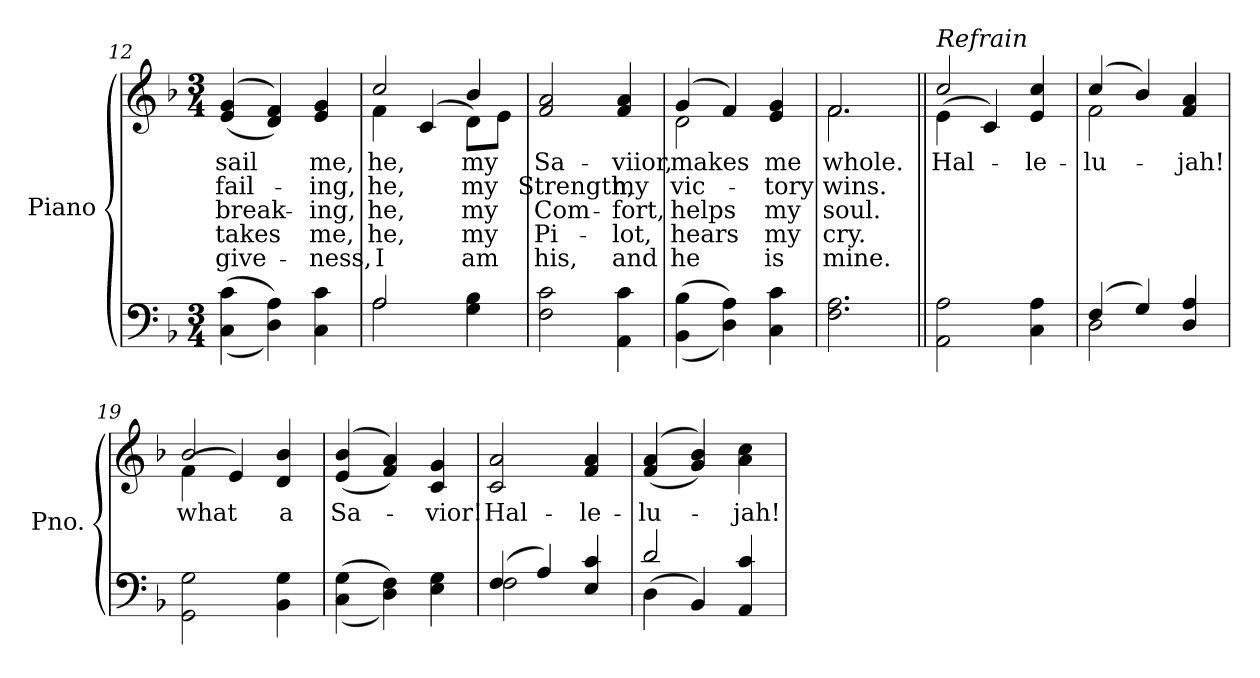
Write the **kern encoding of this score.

**kern	**kern	**text	**text	**text	**text	**text
*part2	*part1	*part1	*part1	*part1	*part1	*part1
*staff2	*staff1	*staff1	*staff1	*staff1	*staff1	*staff1
*I"Piano	*I"Piano	*	*	*	*	*
*I'Pno.	*I'Pno.	*	*	*	*	*
!!LO:LB:g=z
*clefF4	*clefG2	*	*	*	*	*
*k[b-]	*k[b-]	*	*	*	*	*
*F:	*F:	*	*	*	*	*
*M3/4	*M3/4	*	*	*	*	*
=12	=12	=12	=12	=12	=12	=12
!	!	!LO:LY:b:color=#000000	!LO:LY:b:color=#000000	!LO:LY:b:color=#000000	!LO:LY:b:color=#000000	!LO:LY:b:color=#000000
((4Ci\ 4ci	((4ei/ 4gi	-sail	fail-	-break-	-takes	give-
4Di\ 4Ai))	4di/ 4fi))	.	.	.	.	.
!	!	!LO:LY:b:color=#000000	!LO:LY:b:color=#000000	!LO:LY:b:color=#000000	!LO:LY:b:color=#000000	!LO:LY:b:color=#000000
4Ci\ 4ci	4ei/ 4gi	me,	-ing,	-ing,	me,	ness,
=13	=13	=13	=13	=13	=13	=13
*^	*	*	*	*	*	*
!	!	!	!LO:LY:b:color=#000000	!LO:LY:b:color=#000000	!LO:LY:b:color=#000000	!LO:LY:b:color=#000000	!LO:LY:b:color=#000000
*	*	*^	*	*	*	*	*
2Ai/	2Ai\	2cci/	4fi\	he,	he,	he,	he,	I
.	.	.	(4ci/	.	.	.	.	.
!	!	!	!	!LO:LY:b:color=#000000	!LO:LY:b:color=#000000	!LO:LY:b:color=#000000	!LO:LY:b:color=#000000	!LO:LY:b:color=#000000
4Gi\ 4B-i	4ryy	4b-i/	8di\L)	my	my	my	my	am
.	.	.	8ei\J	.	.	.	.	.
*v	*v	*	*	*	*	*	*	*
*	*v	*v	*	*	*	*	*
=14	=14	=14	=14	=14	=14	=14
*	*^	*	*	*	*	*
!	!	!	!LO:LY:b:color=#000000	!LO:LY:b:color=#000000	!LO:LY:b:color=#000000	!LO:LY:b:color=#000000	!LO:LY:b:color=#000000
*	*v	*v	*	*	*	*	*
2Fi\ 2ci	2fi/ 2ai	Sa-	Strength,	Com-	-Pi-	-his,
!	!	!LO:LY:b:color=#000000	!LO:LY:b:color=#000000	!LO:LY:b:color=#000000	!LO:LY:b:color=#000000	!LO:LY:b:color=#000000
4AAi\ 4ci	4fi/ 4ai	-viior,	my	fort,	lot,	and
=15	=15	=15	=15	=15	=15	=15
!	!	!LO:LY:b:color=#000000	!LO:LY:b:color=#000000	!LO:LY:b:color=#000000	!LO:LY:b:color=#000000	!LO:LY:b:color=#000000
*	*^	*	*	*	*	*
((4BB-i\ 4B-i	(4gi/	2di\	makes	vic-	helps	hears	he
4Di\ 4Ai))	4fi/)	.	.	.	.	.	.
!	!	!	!LO:LY:b:color=#000000	!LO:LY:b:color=#000000	!LO:LY:b:color=#000000	!LO:LY:b:color=#000000	!LO:LY:b:color=#000000
4Ci\ 4ci	4ei/ 4gi	4ryy	me	-tory	my	my	is
=16	=16	=16	=16	=16	=16	=16	=16
!	!	!	!LO:LY:b:color=#000000	!LO:LY:b:color=#000000	!LO:LY:b:color=#000000	!LO:LY:b:color=#000000	!LO:LY:b:color=#000000
2.Fi\ 2.Ai	2.fi/	2.fi\	whole.	wins.	soul.	cry.	mine.
!!LO:LB:g=z	!!
=17||	=17||	=17||	=17||	=17||	=17||	=17||	=17||
!	!LO:TX:a:i:t=Refrain	!	!	!	!	!	!
!	!	!	!LO:LY:b:color=#000000	!	!	!	!
2AAi\ 2Ai	2cci/	(4ei\	Hal-	.	.	.	.
.	.	4ci/)	.	.	.	.	.
!	!	!	!LO:LY:b:color=#000000	!	!	!	!
4Ci\ 4Ai	4ei/ 4cci	4ryy	-le-	.	.	.	.
=18	=18	=18	=18	=18	=18	=18	=18
*^	*	*	*	*	*	*	*
!	!	!	!	!LO:LY:b:color=#000000	!	!	!	!
(4Fi/	2Di\	(4cci/	2fi\	-lu-	.	.	.	.
4Gi/)	.	4b-i/)	.	.	.	.	.	.
!	!	!	!	!LO:LY:b:color=#000000	!	!	!	!
4Di/ 4Ai	4ryy	4fi/ 4ai	4ryy	-jah!	.	.	.	.
*v	*v	*	*	*	*	*	*	*
=19	=19	=19	=19	=19	=19	=19	=19
*^	*	*	*	*	*	*	*
!	!	!	!	!LO:LY:b:color=#000000	!	!	!	!
*v	*v	*	*	*	*	*	*	*
2GGi\ 2Gi	2b-i/	(4fi\	what	.	.	.	.
.	.	4ei/)	.	.	.	.	.
!	!	!	!LO:LY:b:color=#000000	!	!	!	!
4BB-i\ 4Gi	4di/ 4b-i	4ryy	a	.	.	.	.
*	*v	*v	*	*	*	*	*
=20	=20	=20	=20	=20	=20	=20
*	*^	*	*	*	*	*
!	!	!	!LO:LY:b:color=#000000	!	!	!	!
*	*v	*v	*	*	*	*	*
((4Ci\ 4Gi	((4ei/ 4b-i	Sa-	.	.	.	.
4Di\ 4Fi))	4fi/ 4ai))	.	.	.	.	.
!	!	!LO:LY:b:color=#000000	!	!	!	!
4Ei\ 4Gi	4ci/ 4gi	-vior!	.	.	.	.
=21	=21	=21	=21	=21	=21	=21
*^	*	*	*	*	*	*
!	!	!	!LO:LY:b:color=#000000	!	!	!	!
(4Fi/	2Fi\	2ci/ 2ai	Hal-	.	.	.	.
4Ai/)	.	.	.	.	.	.	.
!	!	!	!LO:LY:b:color=#000000	!	!	!	!
4Ei/ 4ci	4ryy	4fi/ 4ai	-le-	.	.	.	.
!!LO:LB:g=z
=22	=22	=22	=22	=22	=22	=22	=22
!	!	!	!LO:LY:b:color=#000000	!	!	!	!
2di/	(4Di\	((4fi/ 4ai	-lu-	.	.	.	.
.	4BB-i/)	4gi/ 4b-i))	.	.	.	.	.
!	!	!	!LO:LY:b:color=#000000	!	!	!	!
4AAi/ 4ci	4ryy	4ai\ 4cci	-jah!	.	.	.	.
*v	*v	*	*	*	*	*	*
=	=	=	=	=	=	=
*-	*-	*-	*-	*-	*-	*-
